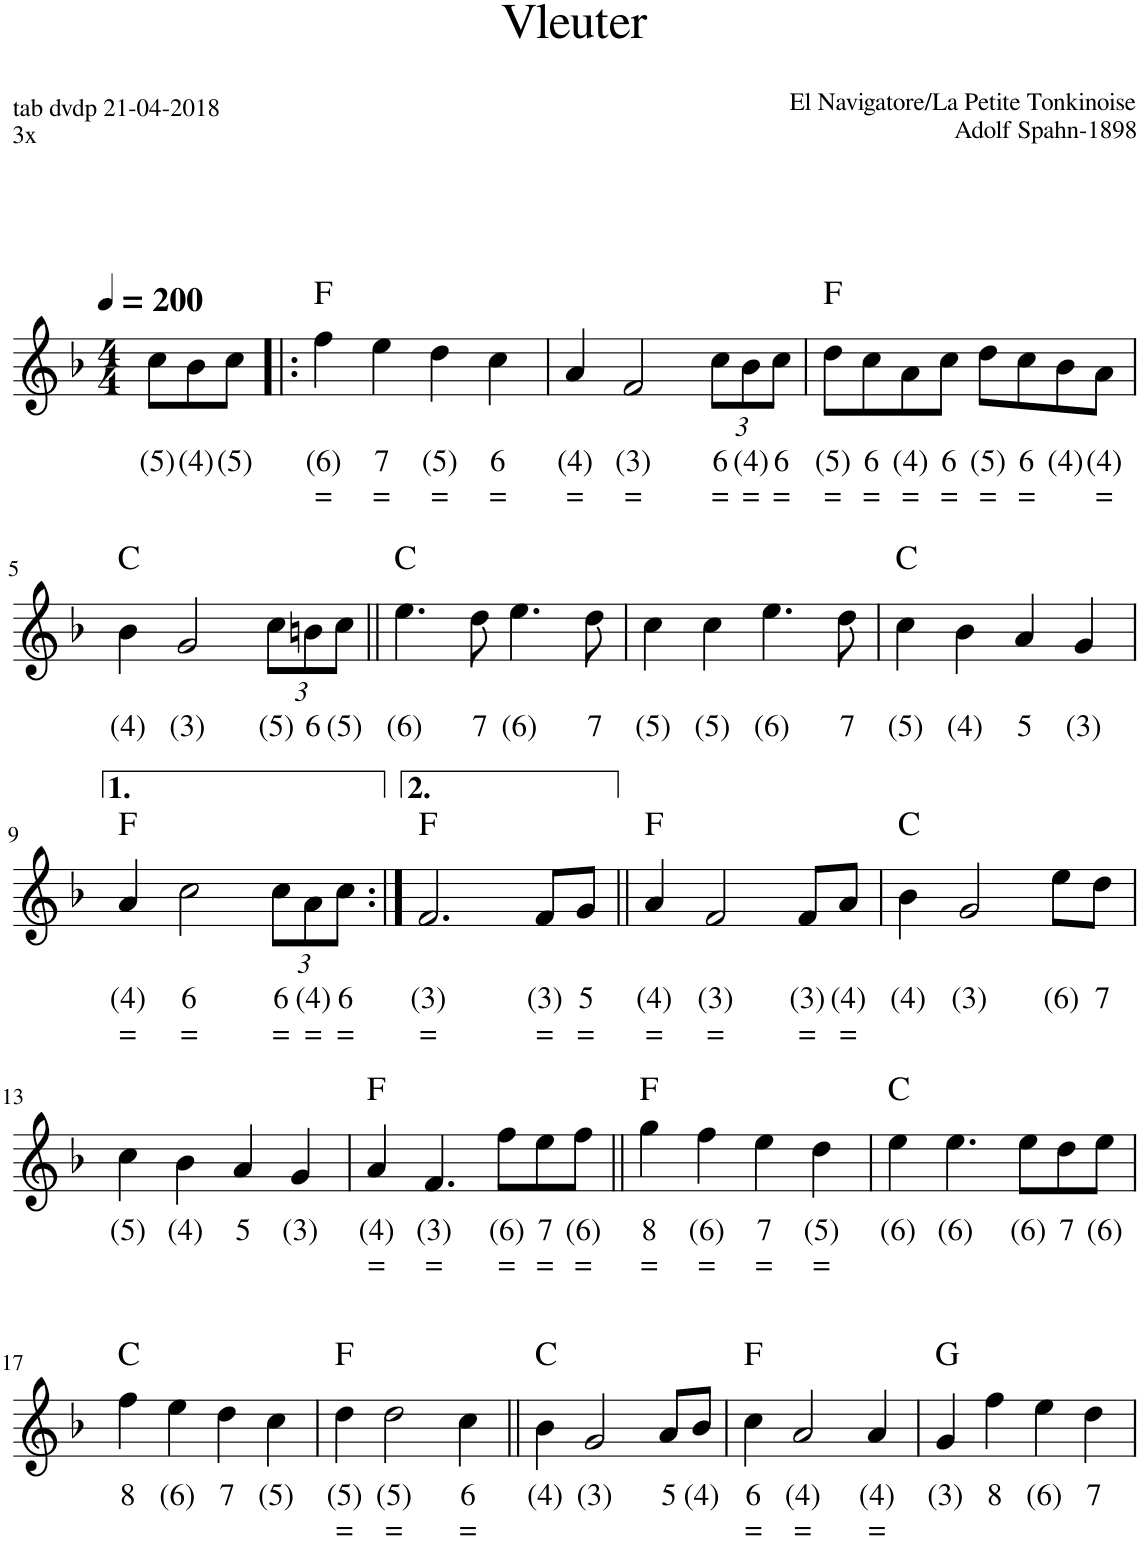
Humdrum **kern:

**kern	**text	**text	**harte
*part1	*part1	*part1	*part1
*staff1	*staff1	*staff1	*
*I"Stem	*	*	*
*I'Stm.	*	*	*
*clefG2	*	*	*
*k[b-]	*	*	*
*M4/4	*	*	*
*MM200	*	*	*
=1	=1	=1	=1
!	!LO:LY:b	!	!
8cc\L	(5)	.	.
!	!LO:LY:b	!	!
8b-\	(4)	.	.
!	!LO:LY:b	!	!
8cc\J	(5)	.	.
=2!|:	=2!|:	=2!|:	=2!|:
!	!LO:LY:b	!LO:LY:b	!
4ff\	(6)	=	F:maj
!	!LO:LY:b	!LO:LY:b	!
4ee\	7	=	.
!	!LO:LY:b	!LO:LY:b	!
4dd\	(5)	=	.
!	!LO:LY:b	!LO:LY:b	!
4cc\	6	=	.
=3	=3	=3	=3
!	!LO:LY:b	!LO:LY:b	!
4a/	(4)	=	.
!	!LO:LY:b	!LO:LY:b	!
2f/	(3)	=	.
*Xbrackettup	*	*	*
!	!LO:LY:b	!LO:LY:b	!
12cc\L	6	=	.
!	!LO:LY:b	!LO:LY:b	!
12b-\	(4)	=	.
!	!LO:LY:b	!LO:LY:b	!
12cc\J	6	=	.
=4	=4	=4	=4
!	!LO:LY:b	!LO:LY:b	!
8dd\L	(5)	=	F:maj
!	!LO:LY:b	!LO:LY:b	!
8cc\	6	=	.
!	!LO:LY:b	!LO:LY:b	!
8a\	(4)	=	.
!	!LO:LY:b	!LO:LY:b	!
8cc\J	6	=	.
!	!LO:LY:b	!LO:LY:b	!
8dd\L	(5)	=	.
!	!LO:LY:b	!LO:LY:b	!
8cc\	6	=	.
!	!LO:LY:b	!	!
8b-\	(4)	.	.
!	!LO:LY:b	!LO:LY:b	!
8a\J	(4)	=	.
!!LO:LB:g=z
=5	=5	=5	=5
!	!LO:LY:b	!	!
4b-\	(4)	.	C:maj
!	!LO:LY:b	!	!
2g/	(3)	.	.
!	!LO:LY:b	!	!
12cc\L	(5)	.	.
!	!LO:LY:b	!	!
12bn\	6	.	.
!	!LO:LY:b	!	!
12cc\J	(5)	.	.
=6||	=6||	=6||	=6||
!	!LO:LY:b	!	!
4.ee\	(6)	.	C:maj
!	!LO:LY:b	!	!
8dd\	7	.	.
!	!LO:LY:b	!	!
4.ee\	(6)	.	.
!	!LO:LY:b	!	!
8dd\	7	.	.
=7	=7	=7	=7
!	!LO:LY:b	!	!
4cc\	(5)	.	.
!	!LO:LY:b	!	!
4cc\	(5)	.	.
!	!LO:LY:b	!	!
4.ee\	(6)	.	.
!	!LO:LY:b	!	!
8dd\	7	.	.
=8	=8	=8	=8
!	!LO:LY:b	!	!
4cc\	(5)	.	C:maj
!	!LO:LY:b	!	!
4b-\	(4)	.	.
!	!LO:LY:b	!	!
4a/	5	.	.
!	!LO:LY:b	!	!
4g/	(3)	.	.
!!LO:LB:g=z
=9	=9	=9	=9
!	!LO:LY:b	!LO:LY:b	!
4a/	(4)	=	F:maj
!	!LO:LY:b	!LO:LY:b	!
2cc\	6	=	.
!	!LO:LY:b	!LO:LY:b	!
12cc\L	6	=	.
!	!LO:LY:b	!LO:LY:b	!
12a\	(4)	=	.
!	!LO:LY:b	!LO:LY:b	!
12cc\J	6	=	.
=10:|!	=10:|!	=10:|!	=10:|!
!	!LO:LY:b	!LO:LY:b	!
2.f/	(3)	=	F:maj
!	!LO:LY:b	!LO:LY:b	!
8f/L	(3)	=	.
!	!LO:LY:b	!LO:LY:b	!
8g/J	5	=	.
=11||	=11||	=11||	=11||
!	!LO:LY:b	!LO:LY:b	!
4a/	(4)	=	F:maj
!	!LO:LY:b	!LO:LY:b	!
2f/	(3)	=	.
!	!LO:LY:b	!LO:LY:b	!
8f/L	(3)	=	.
!	!LO:LY:b	!LO:LY:b	!
8a/J	(4)	=	.
=12	=12	=12	=12
!	!LO:LY:b	!	!
4b-\	(4)	.	C:maj
!	!LO:LY:b	!	!
2g/	(3)	.	.
!	!LO:LY:b	!	!
8ee\L	(6)	.	.
!	!LO:LY:b	!	!
8dd\J	7	.	.
!!LO:LB:g=z
=13	=13	=13	=13
!	!LO:LY:b	!	!
4cc\	(5)	.	.
!	!LO:LY:b	!	!
4b-\	(4)	.	.
!	!LO:LY:b	!	!
4a/	5	.	.
!	!LO:LY:b	!	!
4g/	(3)	.	.
=14	=14	=14	=14
!	!LO:LY:b	!LO:LY:b	!
4a/	(4)	=	F:maj
!	!LO:LY:b	!LO:LY:b	!
4.f/	(3)	=	.
!	!LO:LY:b	!LO:LY:b	!
8ff\L	(6)	=	.
!	!LO:LY:b	!LO:LY:b	!
8ee\	7	=	.
!	!LO:LY:b	!LO:LY:b	!
8ff\J	(6)	=	.
=15||	=15||	=15||	=15||
!	!LO:LY:b	!LO:LY:b	!
4gg\	8	=	F:maj
!	!LO:LY:b	!LO:LY:b	!
4ff\	(6)	=	.
!	!LO:LY:b	!LO:LY:b	!
4ee\	7	=	.
!	!LO:LY:b	!LO:LY:b	!
4dd\	(5)	=	.
=16	=16	=16	=16
!	!LO:LY:b	!	!
4ee\	(6)	.	C:maj
!	!LO:LY:b	!	!
4.ee\	(6)	.	.
!	!LO:LY:b	!	!
8ee\L	(6)	.	.
!	!LO:LY:b	!	!
8dd\	7	.	.
!	!LO:LY:b	!	!
8ee\J	(6)	.	.
!!LO:LB:g=z
=17	=17	=17	=17
!	!LO:LY:b	!	!
4ff\	8	.	C:maj
!	!LO:LY:b	!	!
4ee\	(6)	.	.
!	!LO:LY:b	!	!
4dd\	7	.	.
!	!LO:LY:b	!	!
4cc\	(5)	.	.
=18	=18	=18	=18
!	!LO:LY:b	!LO:LY:b	!
4dd\	(5)	=	F:maj
!	!LO:LY:b	!LO:LY:b	!
2dd\	(5)	=	.
!	!LO:LY:b	!LO:LY:b	!
4cc\	6	=	.
=19||	=19||	=19||	=19||
!	!LO:LY:b	!	!
4b-\	(4)	.	C:maj
!	!LO:LY:b	!	!
2g/	(3)	.	.
!	!LO:LY:b	!	!
8a/L	5	.	.
!	!LO:LY:b	!	!
8b-/J	(4)	.	.
=20	=20	=20	=20
!	!LO:LY:b	!LO:LY:b	!
4cc\	6	=	F:maj
!	!LO:LY:b	!LO:LY:b	!
2a/	(4)	=	.
!	!LO:LY:b	!LO:LY:b	!
4a/	(4)	=	.
=21	=21	=21	=21
!	!LO:LY:b	!	!
4g/	(3)	.	G:maj
!	!LO:LY:b	!	!
4ff\	8	.	.
!	!LO:LY:b	!	!
4ee\	(6)	.	.
!	!LO:LY:b	!	!
4dd\	7	.	.
=	=	=	=
*-	*-	*-	*-
